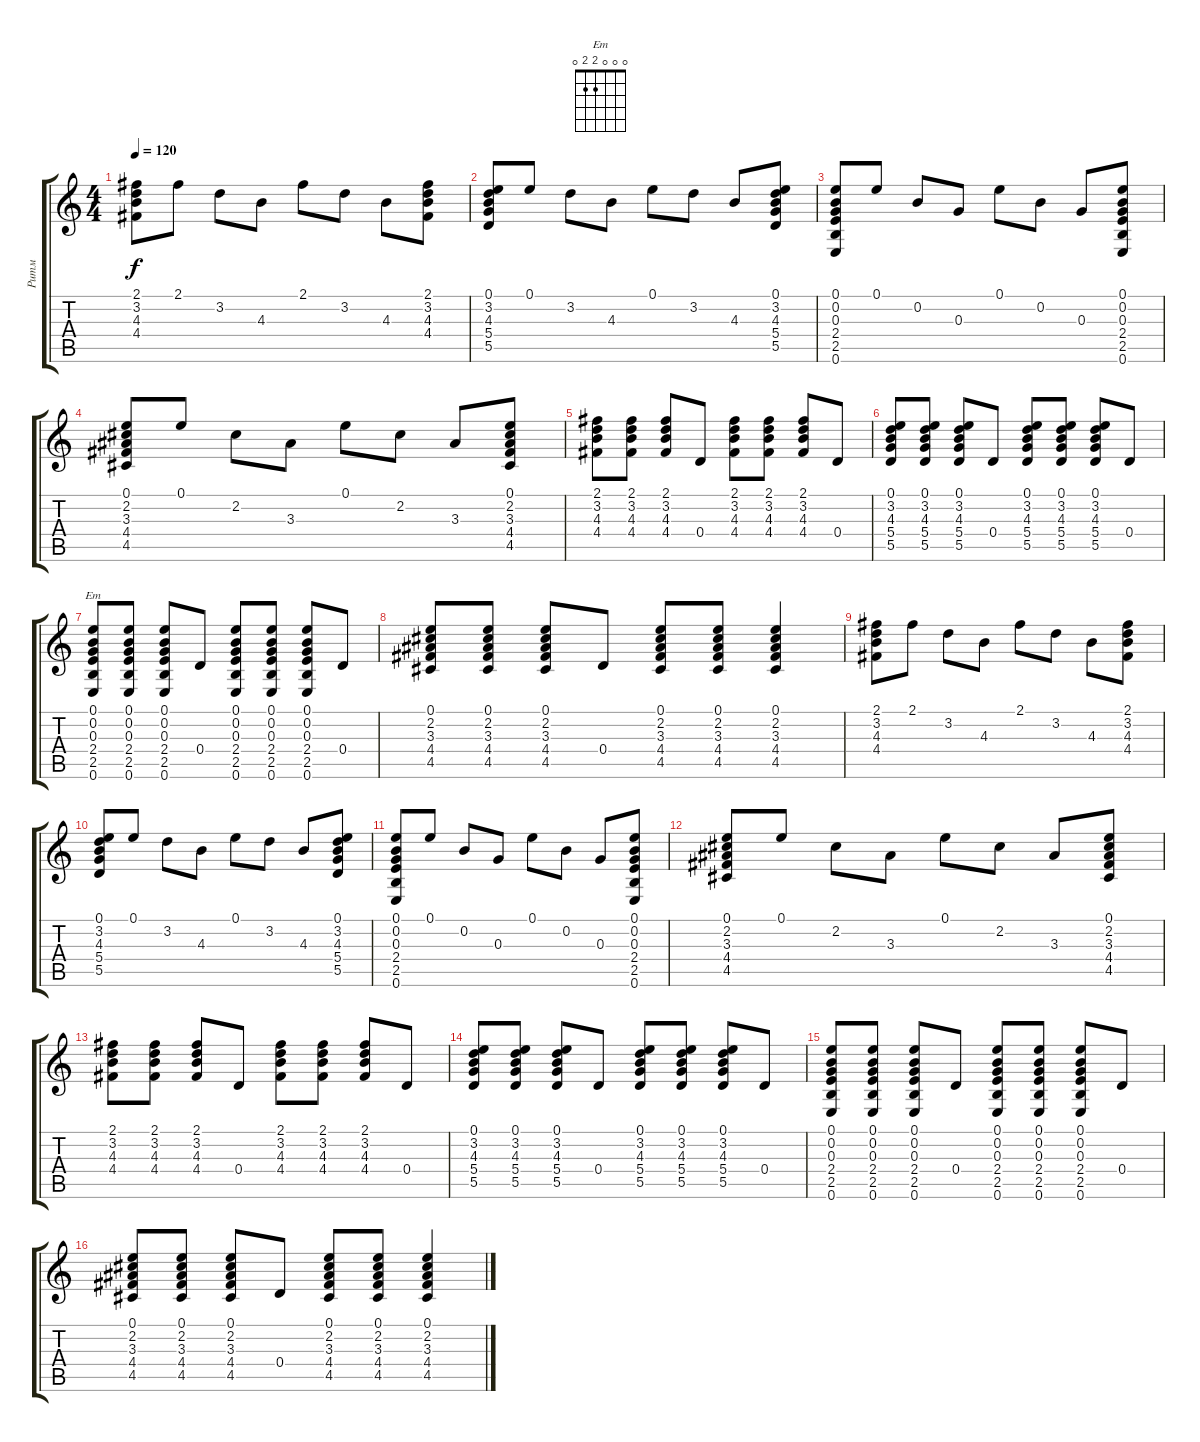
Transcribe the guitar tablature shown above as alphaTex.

\track ("Ритм" "Ритм") {instrument overdrivenguitar}
\staff {score tabs}
\tuning (E4 B3 G3 D3 A2 E2) {hide}
\chord ("Em" 0 0 0 2 2 0)
\ts (4 4)
\tempo 120
\clef g2
\ks c
(2.1 3.2 4.3 4.4).8{dy f instrument overdrivenguitar} 2.1.8 3.2.8 4.3.8 2.1.8 3.2.8 4.3.8 (2.1 3.2 4.3 4.4).8 |
(0.1 3.2 4.3 5.4 5.5).8 0.1.8 3.2.8 4.3.8 0.1.8 3.2.8 4.3.8 (0.1 3.2 4.3 5.4 5.5).8 |
(0.1 0.2 0.3 2.4 2.5 0.6).8 0.1.8 0.2.8 0.3.8 0.1.8 0.2.8 0.3.8 (0.1 0.2 0.3 2.4 2.5 0.6).8 |
(0.1 2.2 3.3 4.4 4.5).8 0.1.8 2.2.8 3.3.8 0.1.8 2.2.8 3.3.8 (0.1 2.2 3.3 4.4 4.5).8 |
(2.1 3.2 4.3 4.4).8 (2.1 3.2 4.3 4.4).8 (2.1 3.2 4.3 4.4).8 0.4.8 (2.1 3.2 4.3 4.4).8 (2.1 3.2 4.3 4.4).8 (2.1 3.2 4.3 4.4).8 0.4.8 |
(0.1 3.2 4.3 5.4 5.5).8 (0.1 3.2 4.3 5.4 5.5).8 (0.1 3.2 4.3 5.4 5.5).8 0.4.8 (0.1 3.2 4.3 5.4 5.5).8 (0.1 3.2 4.3 5.4 5.5).8 (0.1 3.2 4.3 5.4 5.5).8 0.4.8 |
(0.1 0.2 0.3 2.4 2.5 0.6).8{ch "Em"} (0.1 0.2 0.3 2.4 2.5 0.6).8 (0.1 0.2 0.3 2.4 2.5 0.6).8 0.4.8 (0.1 0.2 0.3 2.4 2.5 0.6).8 (0.1 0.2 0.3 2.4 2.5 0.6).8 (0.1 0.2 0.3 2.4 2.5 0.6).8 0.4.8 |
(0.1 2.2 3.3 4.4 4.5).8 (0.1 2.2 3.3 4.4 4.5).8 (0.1 2.2 3.3 4.4 4.5).8 0.4.8 (0.1 2.2 3.3 4.4 4.5).8 (0.1 2.2 3.3 4.4 4.5).8 (0.1 2.2 3.3 4.4 4.5).4 |
(2.1 3.2 4.3 4.4).8 2.1.8 3.2.8 4.3.8 2.1.8 3.2.8 4.3.8 (2.1 3.2 4.3 4.4).8 |
(0.1 3.2 4.3 5.4 5.5).8 0.1.8 3.2.8 4.3.8 0.1.8 3.2.8 4.3.8 (0.1 3.2 4.3 5.4 5.5).8 |
(0.1 0.2 0.3 2.4 2.5 0.6).8 0.1.8 0.2.8 0.3.8 0.1.8 0.2.8 0.3.8 (0.1 0.2 0.3 2.4 2.5 0.6).8 |
(0.1 2.2 3.3 4.4 4.5).8 0.1.8 2.2.8 3.3.8 0.1.8 2.2.8 3.3.8 (0.1 2.2 3.3 4.4 4.5).8 |
(2.1 3.2 4.3 4.4).8 (2.1 3.2 4.3 4.4).8 (2.1 3.2 4.3 4.4).8 0.4.8 (2.1 3.2 4.3 4.4).8 (2.1 3.2 4.3 4.4).8 (2.1 3.2 4.3 4.4).8 0.4.8 |
(0.1 3.2 4.3 5.4 5.5).8 (0.1 3.2 4.3 5.4 5.5).8 (0.1 3.2 4.3 5.4 5.5).8 0.4.8 (0.1 3.2 4.3 5.4 5.5).8 (0.1 3.2 4.3 5.4 5.5).8 (0.1 3.2 4.3 5.4 5.5).8 0.4.8 |
(0.1 0.2 0.3 2.4 2.5 0.6).8 (0.1 0.2 0.3 2.4 2.5 0.6).8 (0.1 0.2 0.3 2.4 2.5 0.6).8 0.4.8 (0.1 0.2 0.3 2.4 2.5 0.6).8 (0.1 0.2 0.3 2.4 2.5 0.6).8 (0.1 0.2 0.3 2.4 2.5 0.6).8 0.4.8 |
(0.1 2.2 3.3 4.4 4.5).8 (0.1 2.2 3.3 4.4 4.5).8 (0.1 2.2 3.3 4.4 4.5).8 0.4.8 (0.1 2.2 3.3 4.4 4.5).8 (0.1 2.2 3.3 4.4 4.5).8 (0.1 2.2 3.3 4.4 4.5).4
